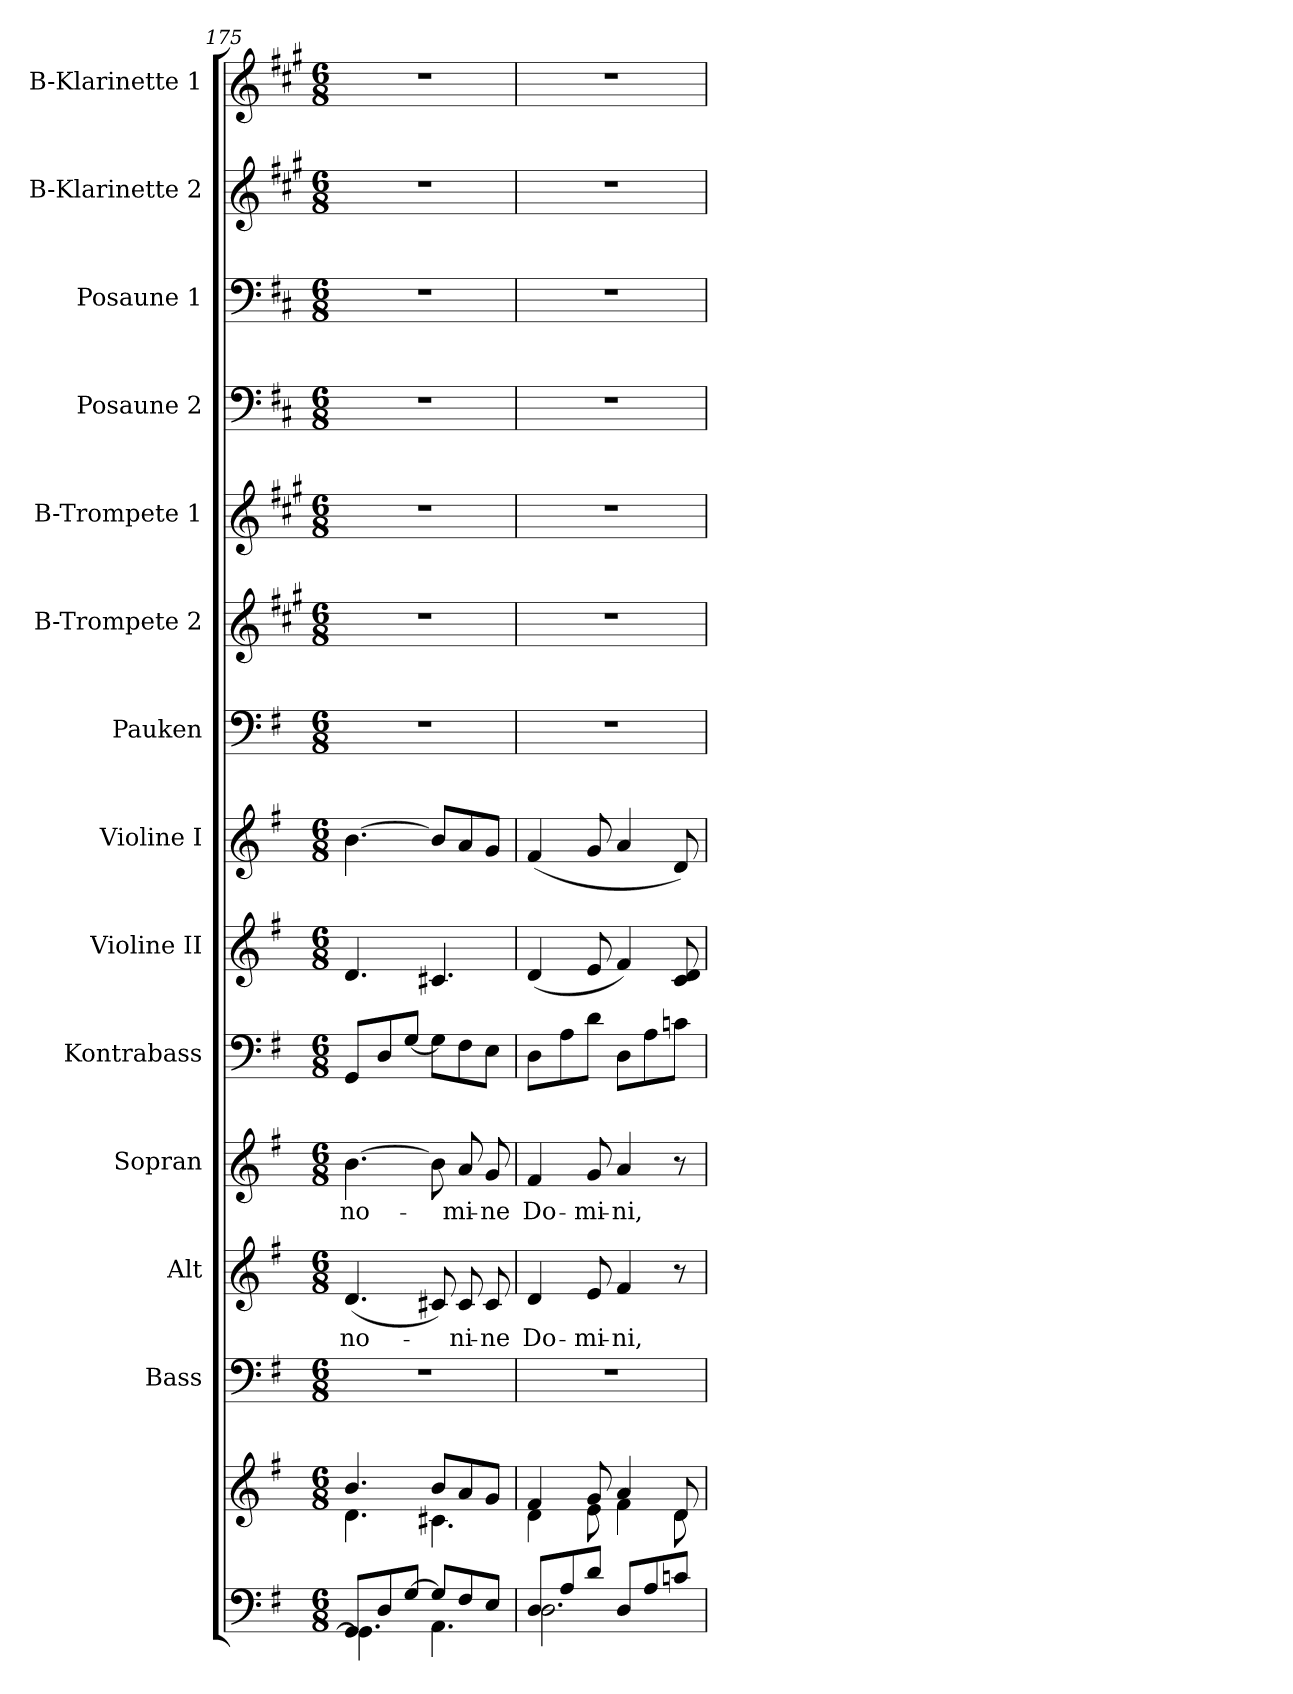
**kern	**kern	**kern	**kern	**text	**kern	**text	**kern	**kern	**kern	**kern	**kern	**kern	**kern	**kern	**kern	**kern
*part14	*part14	*part13	*part12	*part12	*part11	*part11	*part10	*part9	*part8	*part7	*part6	*part5	*part4	*part3	*part2	*part1
*staff15	*staff14	*staff13	*staff12	*staff12	*staff11	*staff11	*staff10	*staff9	*staff8	*staff7	*staff6	*staff5	*staff4	*staff3	*staff2	*staff1
*	*	*I"Bass	*I"Alt	*	*I"Sopran	*	*I"Kontrabass	*I"Violine II	*I"Violine I	*I"Pauken	*I"B-Trompete 2	*I"B-Trompete 1	*I"Posaune 2	*I"Posaune 1	*I"B-Klarinette 2	*I"B-Klarinette 1
*	*	*I'B.	*I'A.	*	*I'S.	*	*I'Kb.	*I'Vl. II	*I'Vl. I	*I'Pk.	*I'B Trp. 2	*I'B Trp. 1	*I'Pos. 2	*I'Pos. 1	*I'B Kl. 2	*I'B Kl. 1
*clefF4	*clefG2	*clefF4	*clefG2	*	*clefG2	*	*clefF4	*clefG2	*clefG2	*clefF4	*clefG2	*clefG2	*clefF4	*clefF4	*clefG2	*clefG2
*	*	*	*	*	*	*	*ITrd7c12	*	*	*	*ITrd1c2	*ITrd1c2	*ITrd4c7	*ITrd4c7	*ITrd1c2	*ITrd1c2
*k[f#]	*k[f#]	*k[f#]	*k[f#]	*	*k[f#]	*	*k[f#]	*k[f#]	*k[f#]	*k[f#]	*k[f#]	*k[f#]	*k[f#]	*k[f#]	*k[f#]	*k[f#]
*G:	*G:	*G:	*G:	*	*G:	*	*G:	*G:	*G:	*G:	*G:	*G:	*G:	*G:	*G:	*G:
*M6/8	*M6/8	*M6/8	*M6/8	*	*M6/8	*	*M6/8	*M6/8	*M6/8	*M6/8	*M6/8	*M6/8	*M6/8	*M6/8	*M6/8	*M6/8
=175	=175	=175	=175	=175	=175	=175	=175	=175	=175	=175	=175	=175	=175	=175	=175	=175
*^	*^	*	*	*	*	*	*	*	*	*	*	*	*	*	*	*
!	!	!	!	!	!	!LO:LY:b	!	!LO:LY:b	!	!	!	!	!	!	!	!	!	!
8GG/L	4.GG\]	4.b/	4.d\	2.r	(<4.d/	no-	[4.b\	no-	8GGG/L	4.d/	[4.b\	2.r	2.r	2.r	2.r	2.r	2.r	2.r
8D/	.	.	.	.	.	.	.	.	8DD/	.	.	.	.	.	.	.	.	.
[>8G/J	.	.	.	.	.	.	.	.	[8GG/J	.	.	.	.	.	.	.	.	.
8G/L]	4.AA\	8b/L	4.c#X\	.	8c#X/)	.	8b\]	.	8GG\L]	4.c#X/	8b/L]	.	.	.	.	.	.	.
!	!	!	!	!	!	!LO:LY:b	!	!LO:LY:b	!	!	!	!	!	!	!	!	!	!
8F#/	.	8a/	.	.	8c#/	-ni-	8a/	-mi-	8FF#\	.	8a/	.	.	.	.	.	.	.
!	!	!	!	!	!	!LO:LY:b	!	!LO:LY:b	!	!	!	!	!	!	!	!	!	!
8E/J	.	8g/J	.	.	8c#/	-ne	8g/	-ne	8EE\J	.	8g/J	.	.	.	.	.	.	.
=176	=176	=176	=176	=176	=176	=176	=176	=176	=176	=176	=176	=176	=176	=176	=176	=176	=176	=176
!	!	!	!	!	!	!LO:LY:b	!	!LO:LY:b	!	!	!	!	!	!	!	!	!	!
8D/L	2.D\	4f#/	4d\	2.r	4d/	Do-	4f#/	Do-	8DD\L	(<4d/	(<4f#/	2.r	2.r	2.r	2.r	2.r	2.r	2.r
8A/	.	.	.	.	.	.	.	.	8AA\	.	.	.	.	.	.	.	.	.
!	!	!	!	!	!	!LO:LY:b	!	!LO:LY:b	!	!	!	!	!	!	!	!	!	!
8d/J	.	8g/	8e\	.	8e/	-mi-	8g/	-mi-	8D\J	8e/	8g/	.	.	.	.	.	.	.
!	!	!	!	!	!	!LO:LY:b	!	!LO:LY:b	!	!	!	!	!	!	!	!	!	!
8D/L	.	4a/	4f#\	.	4f#/	-ni,	4a/	-ni,	8DD\L	4f#/)	4a/	.	.	.	.	.	.	.
8A/	.	.	.	.	.	.	.	.	8AA\	.	.	.	.	.	.	.	.	.
8cn/J	.	8d/	8d\	.	8r	.	8r	.	8Cn\J	8c/ 8d/	8d/)	.	.	.	.	.	.	.
*v	*v	*	*	*	*	*	*	*	*	*	*	*	*	*	*	*	*	*
*	*v	*v	*	*	*	*	*	*	*	*	*	*	*	*	*	*	*
=	=	=	=	=	=	=	=	=	=	=	=	=	=	=	=	=
*-	*-	*-	*-	*-	*-	*-	*-	*-	*-	*-	*-	*-	*-	*-	*-	*-
